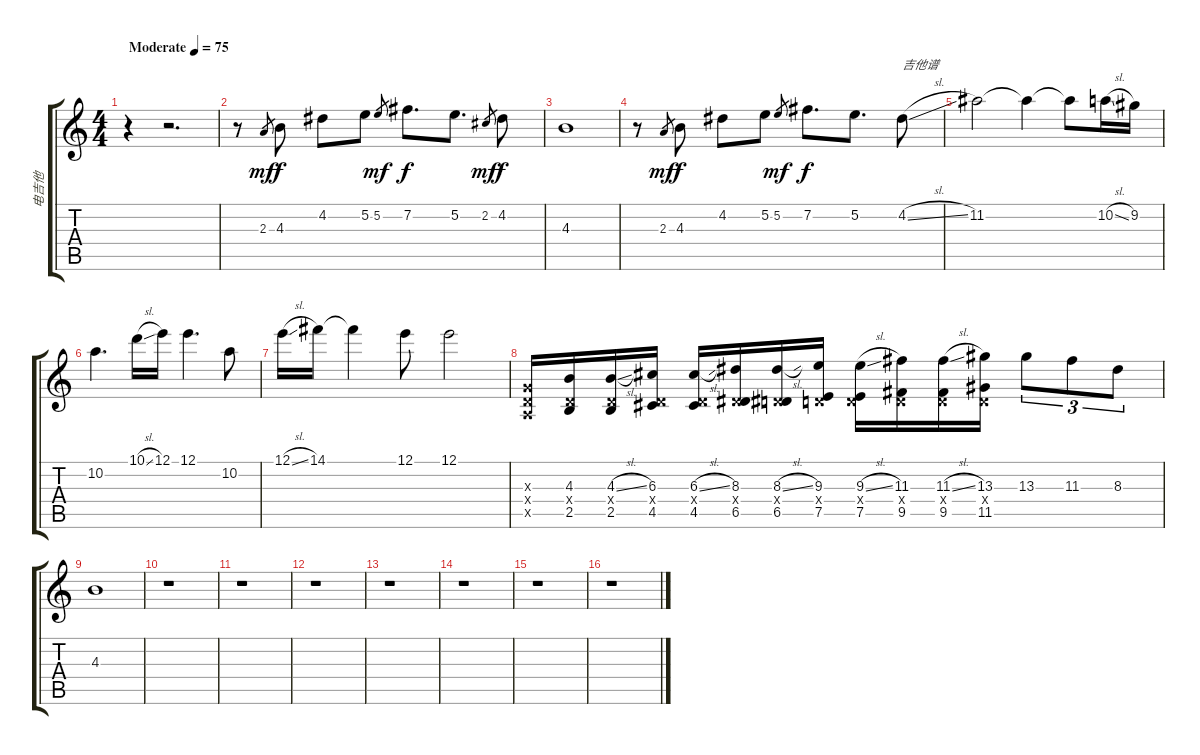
\track ("电吉他" "电吉他") {instrument distortionguitar}
\staff {score tabs}
\tuning (E4 B3 G3 D3 A2 E2) {hide}
\ts (4 4)
\tempo (75 "Moderate")
\clef g2
\ks c
r.4{dy mf instrument distortionguitar} r.2{d} |
r.8 2.3.8{gr} 4.3.8{dy f} 4.2.8 5.2.8 5.2.8{gr dy mf} 7.2.8{d dy f} 5.2.8{d} 2.2.8{gr dy mf} 4.2.8{dy f} |
4.3.1 |
r.8 2.3.8{gr dy mf} 4.3.8{dy f} 4.2.8 5.2.8 5.2.8{gr dy mf} 7.2.8{d dy f} 5.2.8{d} 4.2{sl}.8{txt "吉他谱"} |
11.2.2 11.2{t}.4 11.2{t}.8 10.2{sl}.16 9.2.16 |
10.2.4{d} 10.1{sl}.16 12.1.16 12.1.4{d} 10.2.8 |
12.1{sl}.16 14.1.16 14.1{t}.4 12.1.8 12.1.2 |
(0.3{x} 0.4{x} 0.5{x}).16 (4.3 0.4{x} 2.5).16 (4.3{sl} 0.4{x} 2.5).16 (6.3 0.4{x} 4.5).16 (6.3{sl} 0.4{x} 4.5).16 (8.3 0.4{x} 6.5).16 (8.3{sl} 0.4{x} 6.5).16 (9.3 0.4{x} 7.5).16 (9.3{sl} 0.4{x} 7.5).16 (11.3 0.4{x} 9.5).16 (11.3{sl} 0.4{x} 9.5).16 (13.3 0.4{x} 11.5).16 13.3.8{tu (3 2)} 11.3.8{tu (3 2)} 8.3.8{tu (3 2)} |
4.3.1 |
r.1 |
r.1 |
r.1 |
r.1 |
r.1 |
r.1 |
r.1
